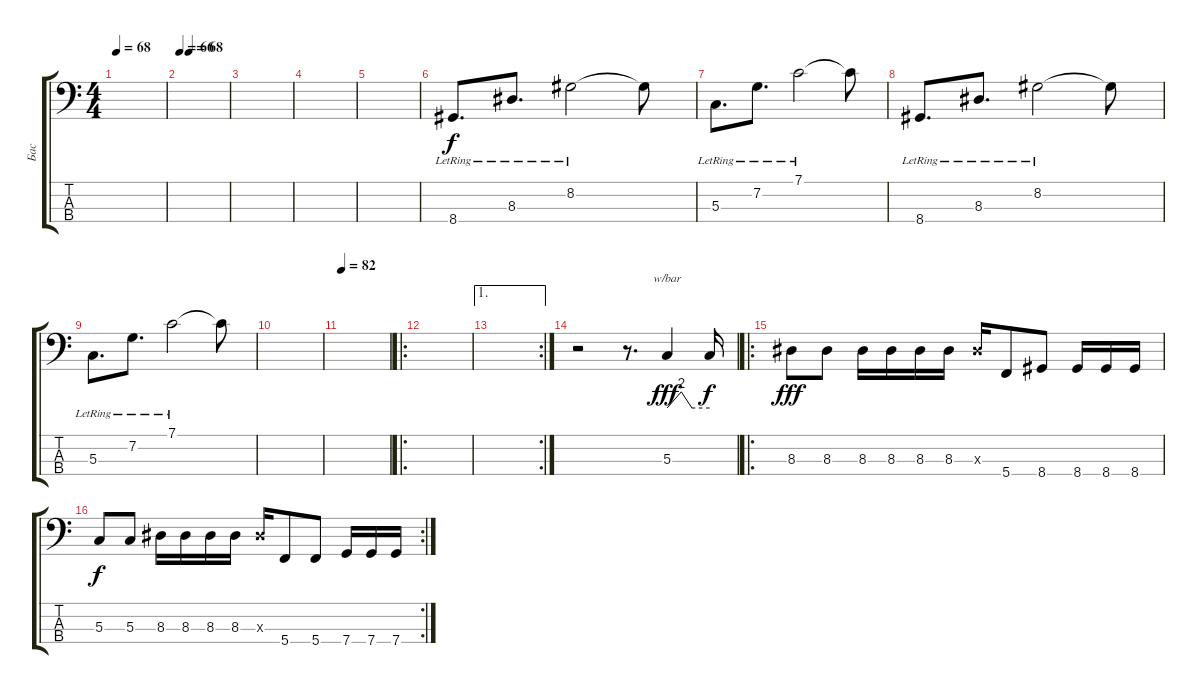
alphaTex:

\track ("Бас" "Бас") {instrument electricbassfinger}
\staff {score tabs}
\tuning (F2 C2 G1 C1) {hide}
\ts (4 4)
\tempo 68
\clef f4
\ks c
|
\tempo 66
\tempo (68 0.1875)
|
|
|
|
8.4{lr}.8{d} 8.3{lr}.8{d} 8.2{lr}.2 8.2{t}.8 |
5.3{lr}.8{d} 7.2{lr}.8{d} 7.1{lr}.2 7.1{t}.8 |
8.4{lr}.8{d} 8.3{lr}.8{d} 8.2{lr}.2 8.2{t}.8 |
5.3{lr}.8{d} 7.2{lr}.8{d} 7.1{lr}.2 7.1{t}.8 |
|
\tempo 82
|
\ro
|
\ae 1
\rc 2
|
r.2 r.8{d} 5.3.4{tbe (custom default 0 0 20 8 35 0 60 0) dy fff} 5.3{t}.16{dy f} |
\ro
8.3.8{dy fff} 8.3.8 8.3.16 8.3.16 8.3.16 8.3.16 8.3{x}.16 5.4.8 8.4.8 8.4.16 8.4.16 8.4.16 |
\rc 2
5.3.8{dy f} 5.3.8 8.3.16 8.3.16 8.3.16 8.3.16 8.3{x}.16 5.4.8 5.4.8 7.4.16 7.4.16 7.4.16
